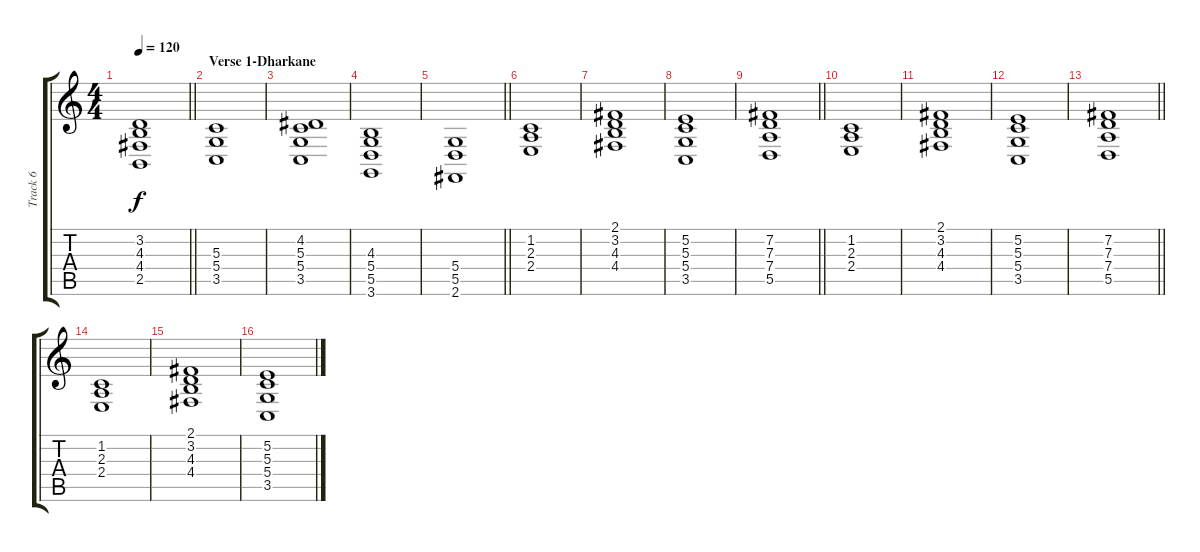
\track ("Track 6" "Track 6") {instrument pad1newage}
\staff {score tabs}
\tuning (E4 B3 G3 D3 A2 E2) {hide}
\ts (4 4)
\tempo 120
\clef g2
\barLineRight lightlight
\ks c
(3.2 4.3 4.4 2.5).1{dy f} |
\section ("" "Verse 1-Dharkane")
(5.3 5.4 3.5).1 |
(4.2 5.3 5.4 3.5).1 |
(4.3 5.4 5.5 3.6).1 |
\barLineRight lightlight
(5.4 5.5 2.6).1 |
(1.2 2.3 2.4).1 |
(2.1 3.2 4.3 4.4).1 |
(5.2 5.3 5.4 3.5).1 |
\barLineRight lightlight
(7.2 7.3 7.4 5.5).1 |
(1.2 2.3 2.4).1 |
(2.1 3.2 4.3 4.4).1 |
(5.2 5.3 5.4 3.5).1 |
\barLineRight lightlight
(7.2 7.3 7.4 5.5).1 |
(1.2 2.3 2.4).1 |
(2.1 3.2 4.3 4.4).1 |
(5.2 5.3 5.4 3.5).1
